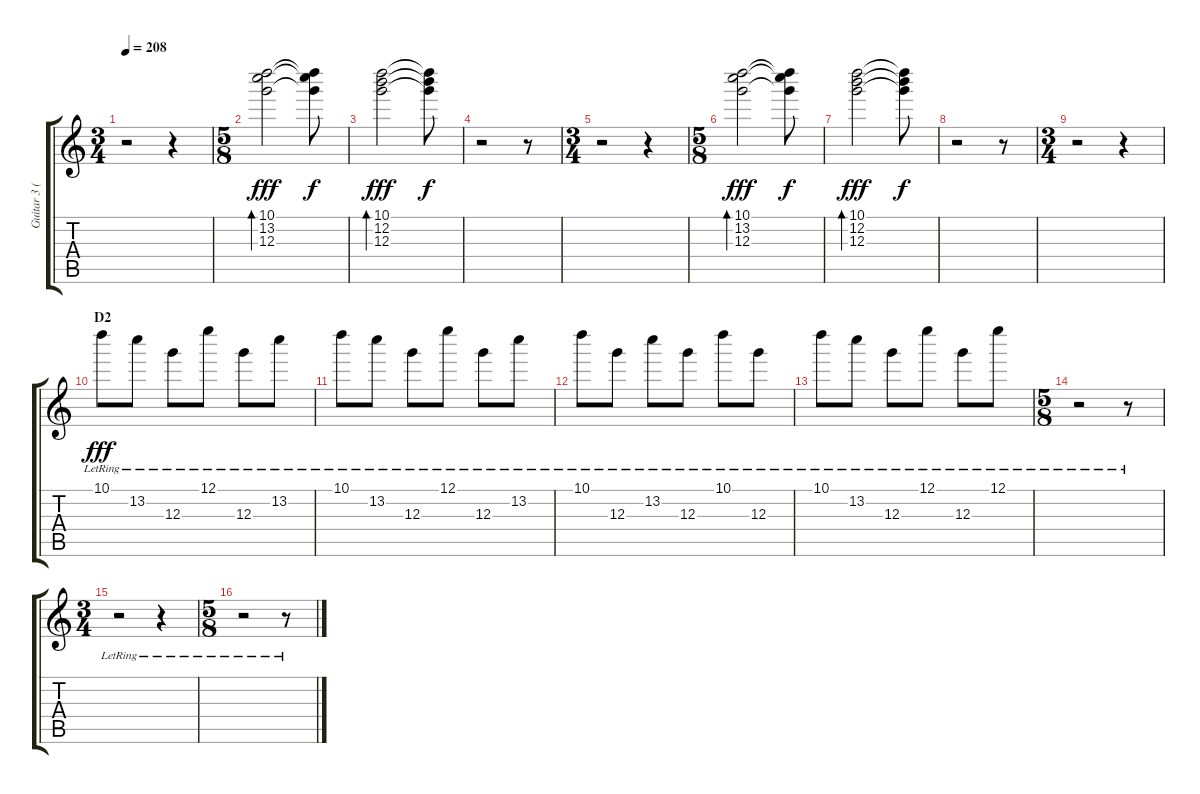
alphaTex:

\track ("Guitar 3 (/w pitch shifter)" "Guitar 3 (") {instrument electricguitarclean}
\staff {score tabs}
\tuning (E5 B4 G4 D4 A3 E3) {hide}
\ts (3 4)
\tempo 208
\clef g2
\ks c
r.2{dy f} r.4 |
\ts (5 8)
(10.1 13.2 12.3).2{bd 240 dy fff} (10.1{t} 13.2{t} 12.3{t}).8{dy f} |
(10.1 12.2 12.3).2{bd 240 dy fff} (10.1{t} 12.2{t} 12.3{t}).8{dy f} |
r.2 r.8 |
\ts (3 4)
r.2 r.4 |
\ts (5 8)
(10.1 13.2 12.3).2{bd 240 dy fff} (10.1{t} 13.2{t} 12.3{t}).8{dy f} |
(10.1 12.2 12.3).2{bd 240 dy fff} (10.1{t} 12.2{t} 12.3{t}).8{dy f} |
r.2 r.8 |
\ts (3 4)
r.2 r.4 |
\section ("" "D2")
10.1{lr}.8{dy fff} 13.2{lr}.8 12.3{lr}.8 12.1{lr}.8 12.3{lr}.8 13.2{lr}.8 |
10.1{lr}.8 13.2{lr}.8 12.3{lr}.8 12.1{lr}.8 12.3{lr}.8 13.2{lr}.8 |
10.1{lr}.8 12.3{lr}.8 13.2{lr}.8 12.3{lr}.8 10.1{lr}.8 12.3{lr}.8 |
10.1{lr}.8 13.2{lr}.8 12.3{lr}.8 12.1{lr}.8 12.3{lr}.8 12.1{lr}.8 |
\ts (5 8)
r.2 r.8 |
\ts (3 4)
r.2 r.4 |
\ts (5 8)
r.2 r.8
